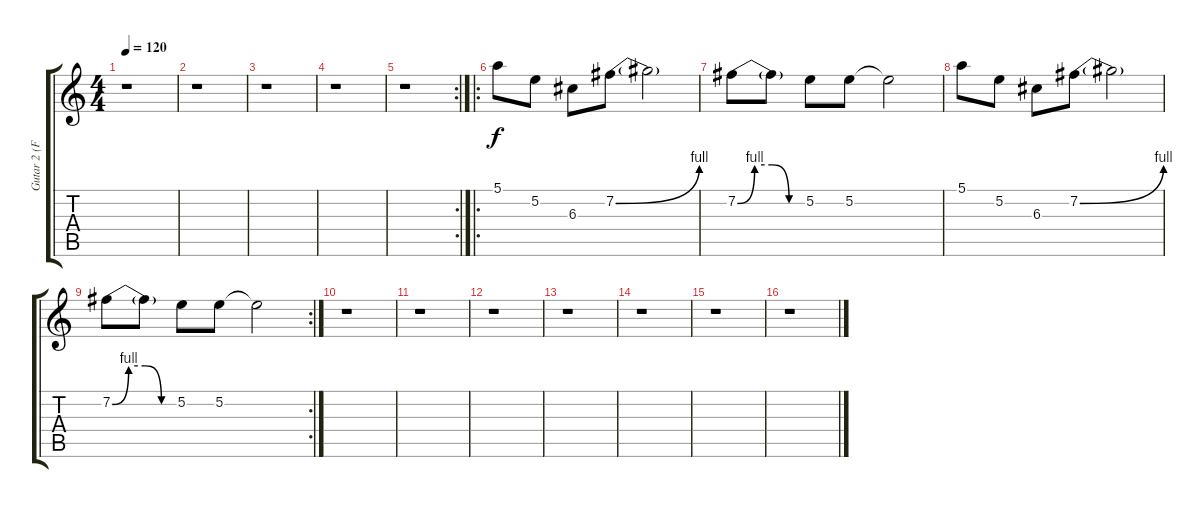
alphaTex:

\track ("Gutar 2 (Fills)" "Gutar 2 (F") {instrument overdrivenguitar}
\staff {score tabs}
\tuning (E4 B3 G3 D3 A2 E2) {hide}
\ts (4 4)
\tempo 120
\clef g2
\ks c
r.1{dy f} |
r.1 |
r.1 |
r.1 |
\rc 2
r.1 |
\ro
5.1.8 5.2.8 6.3.8 7.2{be (bend 0 0 60 4)}.8 7.2{t}.2 |
7.2{be (custom 0 0 15 4 30 4 45 0 60 0)}.8 7.2{t}.8 5.2.8 5.2.8 5.2{t}.2 |
5.1.8 5.2.8 6.3.8 7.2{be (bend 0 0 60 4)}.8 7.2{t}.2 |
\rc 2
7.2{be (custom 0 0 15 4 30 4 45 0 60 0)}.8 7.2{t}.8 5.2.8 5.2.8 5.2{t}.2 |
r.1 |
r.1 |
r.1 |
r.1 |
r.1 |
r.1 |
r.1
